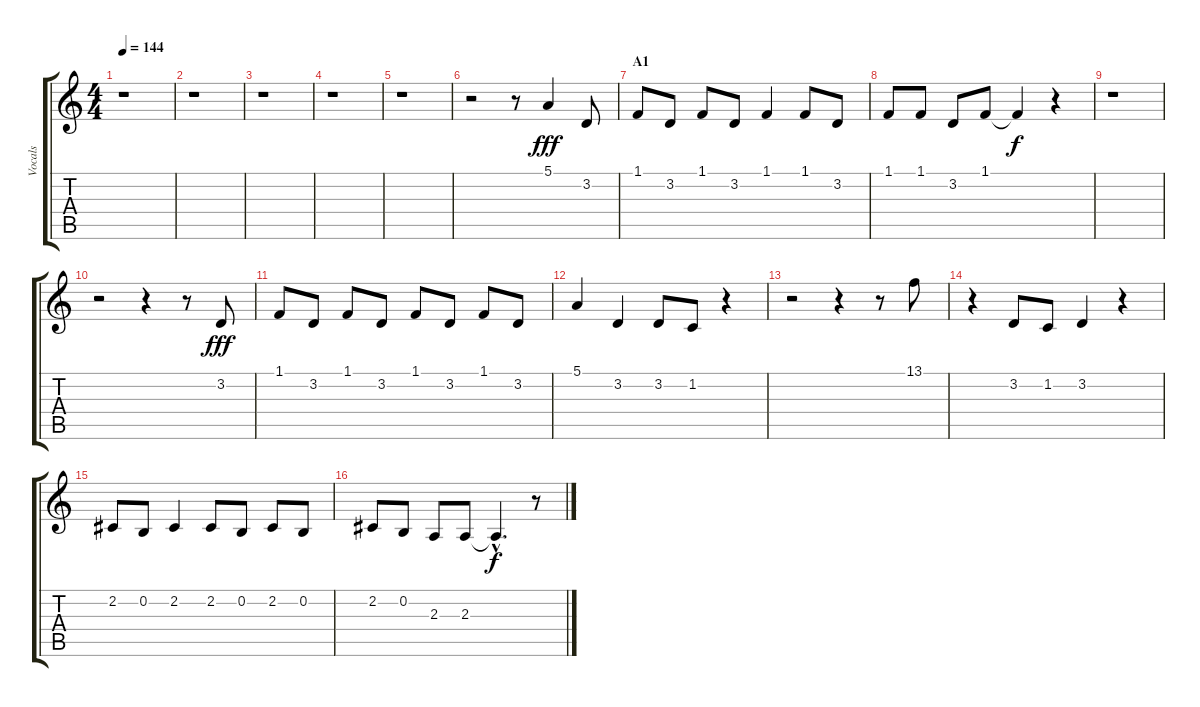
\track ("Vocals" "Vocals") {instrument lead6voice}
\staff {score tabs}
\tuning (E4 B3 G3 D3 A2 E2) {hide}
\ts (4 4)
\tempo 144
\clef g2
\ks c
r.1{dy fff} |
r.1 |
r.1 |
r.1 |
r.1 |
r.2 r.8 5.1.4 3.2.8 |
\section ("" "A1")
1.1.8 3.2.8 1.1.8 3.2.8 1.1.4 1.1.8 3.2.8 |
1.1.8 1.1.8 3.2.8 1.1.8 1.1{t}.4{dy f} r.4 |
r.1 |
r.2 r.4 r.8 3.2.8{dy fff} |
1.1.8 3.2.8 1.1.8 3.2.8 1.1.8 3.2.8 1.1.8 3.2.8 |
5.1.4 3.2.4 3.2.8 1.2.8 r.4 |
r.2 r.4 r.8 13.1.8 |
r.4 3.2.8 1.2.8 3.2.4 r.4 |
2.2.8 0.2.8 2.2.4 2.2.8 0.2.8 2.2.8 0.2.8 |
2.2.8 0.2.8 2.3.8 2.3.8 2.3{hac t}.4{d dy f} r.8
